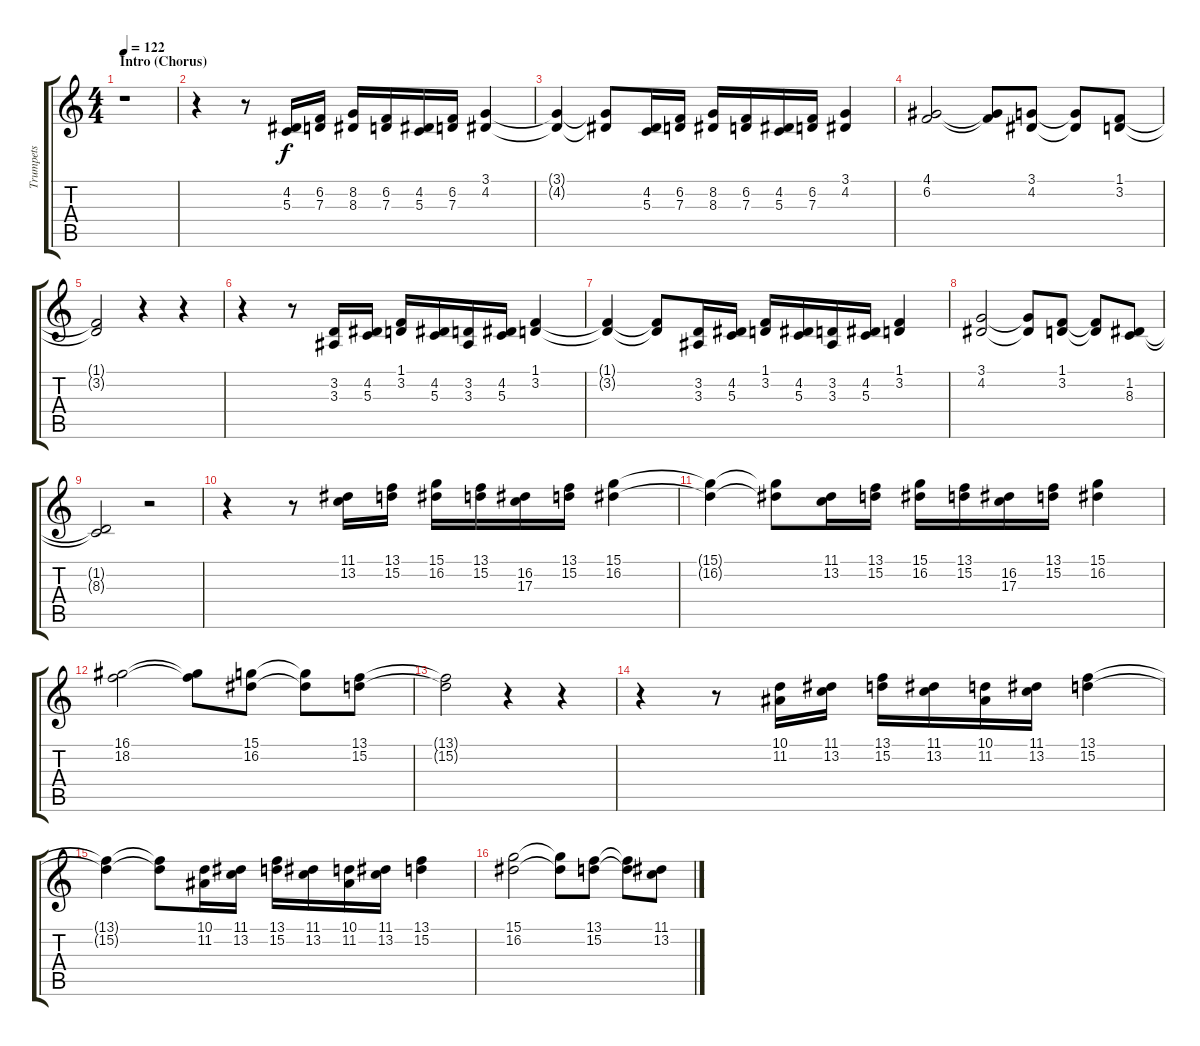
\track ("Trumpets" "Trumpets") {instrument trumpet}
\staff {score tabs}
\tuning (E4 B3 G3 D3 A2 E2) {hide}
\ts (4 4)
\section ("" "Intro (Chorus)")
\tempo 122
\clef g2
\ks c
r.1{dy f instrument trumpet} |
r.4 r.8 (4.2 5.3).16 (6.2 7.3).16 (8.2 8.3).16 (6.2 7.3).16 (4.2 5.3).16 (6.2 7.3).16 (3.1 4.2).4 |
(3.1{t} 4.2{t}).4 (3.1{t} 4.2{t}).8 (4.2 5.3).16 (6.2 7.3).16 (8.2 8.3).16 (6.2 7.3).16 (4.2 5.3).16 (6.2 7.3).16 (3.1 4.2).4 |
(4.1 6.2).2 (4.1{t} 6.2{t}).8 (3.1 4.2).8 (3.1{t} 4.2{t}).8 (1.1 3.2).8 |
(1.1{t} 3.2{t}).2 r.4 r.4 |
r.4 r.8 (3.2 3.3).16 (4.2 5.3).16 (1.1 3.2).16 (4.2 5.3).16 (3.2 3.3).16 (4.2 5.3).16 (1.1 3.2).4 |
(1.1{t} 3.2{t}).4 (1.1{t} 3.2{t}).8 (3.2 3.3).16 (4.2 5.3).16 (1.1 3.2).16 (4.2 5.3).16 (3.2 3.3).16 (4.2 5.3).16 (1.1 3.2).4 |
(3.1 4.2).2 (3.1{t} 4.2{t}).8 (1.1 3.2).8 (1.1{t} 3.2{t}).8 (1.2 8.3).8 |
(1.2{t} 8.3{t}).2 r.2 |
r.4 r.8 (11.1 13.2).16 (13.1 15.2).16 (15.1 16.2).16 (13.1 15.2).16 (16.2 17.3).16 (13.1 15.2).16 (15.1 16.2).4 |
(15.1{t} 16.2{t}).4 (15.1{t} 16.2{t}).8 (11.1 13.2).16 (13.1 15.2).16 (15.1 16.2).16 (13.1 15.2).16 (16.2 17.3).16 (13.1 15.2).16 (15.1 16.2).4 |
(16.1 18.2).2 (16.1{t} 18.2{t}).8 (15.1 16.2).8 (15.1{t} 16.2{t}).8 (13.1 15.2).8 |
(13.1{t} 15.2{t}).2 r.4 r.4 |
r.4 r.8 (10.1 11.2).16 (11.1 13.2).16 (13.1 15.2).16 (11.1 13.2).16 (10.1 11.2).16 (11.1 13.2).16 (13.1 15.2).4 |
(13.1{t} 15.2{t}).4 (13.1{t} 15.2{t}).8 (10.1 11.2).16 (11.1 13.2).16 (13.1 15.2).16 (11.1 13.2).16 (10.1 11.2).16 (11.1 13.2).16 (13.1 15.2).4 |
(15.1 16.2).2 (15.1{t} 16.2{t}).8 (13.1 15.2).8 (13.1{t} 15.2{t}).8 (11.1 13.2).8
